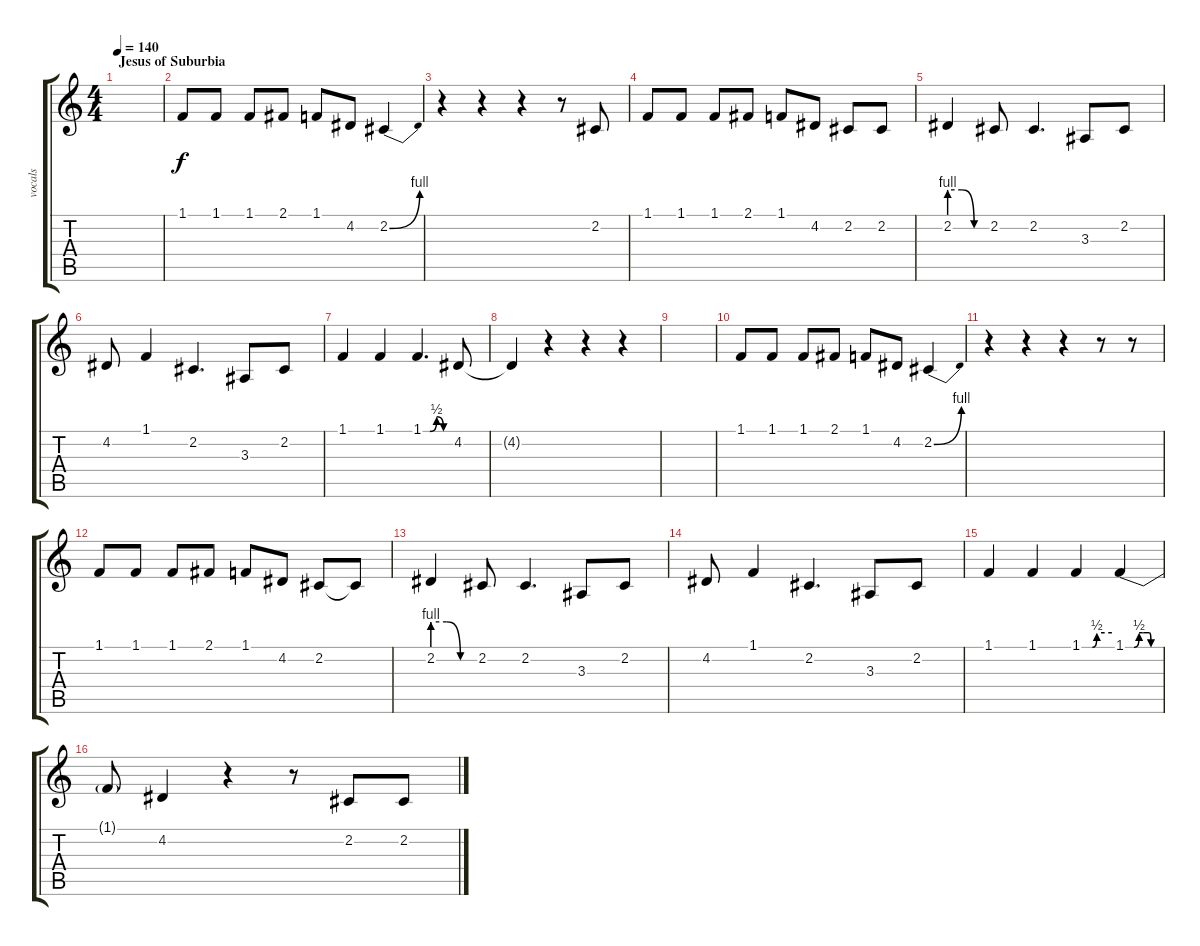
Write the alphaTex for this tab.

\track ("vocals" "vocals") {instrument lead6voice}
\staff {score tabs}
\tuning (E4 B3 G3 D3 A2 E2) {hide}
\ts (4 4)
\section ("" "Jesus of Suburbia")
\tempo 140
\clef g2
\ks c
|
1.1.8 1.1.8 1.1.8 2.1.8 1.1.8 4.2.8 2.2{be (bend 0 0 60 4)}.4 |
r.4 r.4 r.4 r.8 2.2.8 |
1.1.8 1.1.8 1.1.8 2.1.8 1.1.8 4.2.8 2.2.8 2.2.8 |
2.2{be (custom 0 4 20 4 40 0 60 0)}.4 2.2.8 2.2.4{d} 3.3.8 2.2.8 |
4.2.8 1.1.4 2.2.4{d} 3.3.8 2.2.8 |
1.1.4 1.1.4 1.1{be (custom 0 0 15 0 30 2 45 0 60 0)}.4{d} 4.2.8 |
4.2{t}.4 r.4 r.4 r.4 |
|
1.1.8 1.1.8 1.1.8 2.1.8 1.1.8 4.2.8 2.2{be (bend 0 0 60 4)}.4 |
r.4 r.4 r.4 r.8 r.8 |
1.1.8 1.1.8 1.1.8 2.1.8 1.1.8 4.2.8 2.2.8 2.2{t}.8 |
2.2{be (custom 0 4 20 4 40 0 60 0)}.4 2.2.8 2.2.4{d} 3.3.8 2.2.8 |
4.2.8 1.1.4 2.2.4{d} 3.3.8 2.2.8 |
1.1.4 1.1.4 1.1{be (custom 0 0 21 0 30 2 60 2)}.4 1.1{be (custom 0 0 15 0 24 2 30 2 32 2 42 2 45 0 48 0 60 0)}.4 |
1.1{t}.8 4.2.4 r.4 r.8 2.2.8 2.2.8
